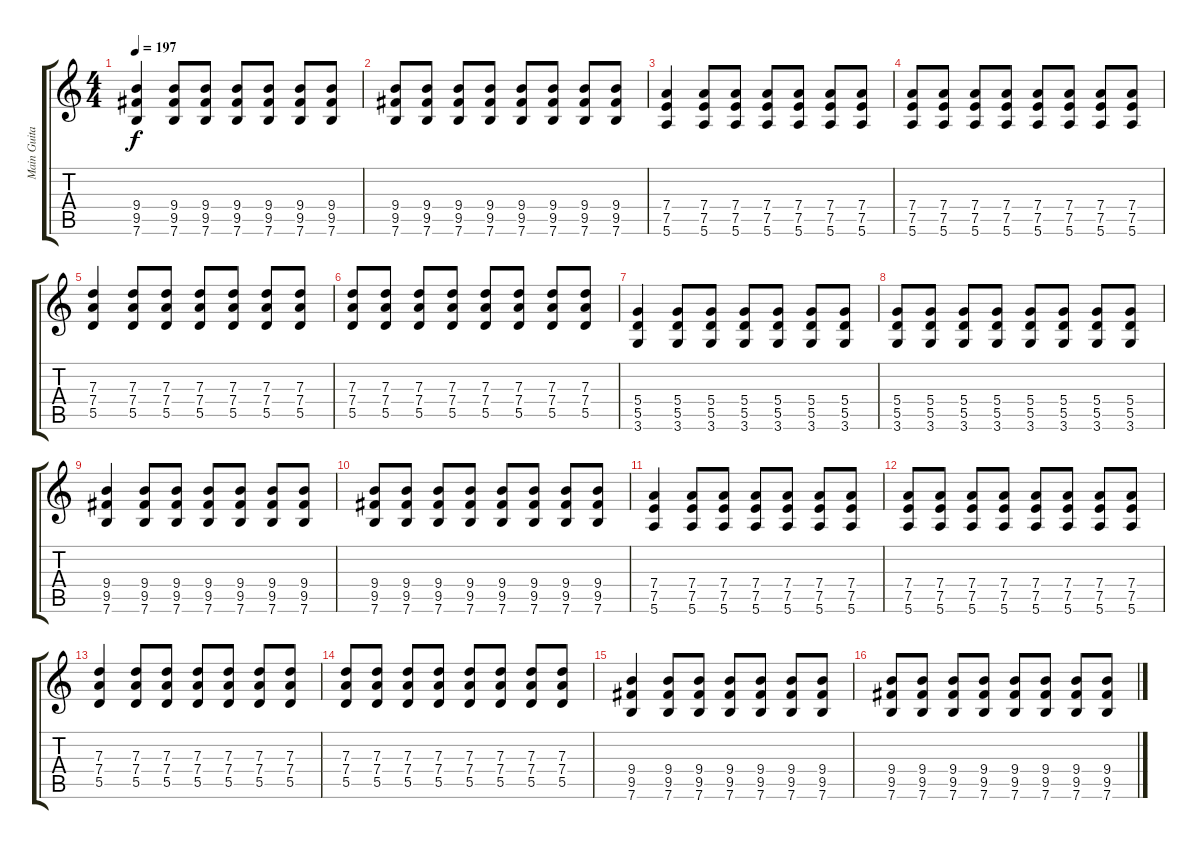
\track ("Main Guitar" "Main Guita") {instrument distortionguitar}
\staff {score tabs}
\tuning (E4 B3 G3 D3 A2 E2) {hide}
\ts (4 4)
\tempo 197
\clef g2
\ks c
(9.4 9.5 7.6).4{dy f} (9.4 9.5 7.6).8 (9.4 9.5 7.6).8 (9.4 9.5 7.6).8 (9.4 9.5 7.6).8 (9.4 9.5 7.6).8 (9.4 9.5 7.6).8 |
(9.4 9.5 7.6).8 (9.4 9.5 7.6).8 (9.4 9.5 7.6).8 (9.4 9.5 7.6).8 (9.4 9.5 7.6).8 (9.4 9.5 7.6).8 (9.4 9.5 7.6).8 (9.4 9.5 7.6).8 |
(7.4 7.5 5.6).4 (7.4 7.5 5.6).8 (7.4 7.5 5.6).8 (7.4 7.5 5.6).8 (7.4 7.5 5.6).8 (7.4 7.5 5.6).8 (7.4 7.5 5.6).8 |
(7.4 7.5 5.6).8 (7.4 7.5 5.6).8 (7.4 7.5 5.6).8 (7.4 7.5 5.6).8 (7.4 7.5 5.6).8 (7.4 7.5 5.6).8 (7.4 7.5 5.6).8 (7.4 7.5 5.6).8 |
(7.3 7.4 5.5).4 (7.3 7.4 5.5).8 (7.3 7.4 5.5).8 (7.3 7.4 5.5).8 (7.3 7.4 5.5).8 (7.3 7.4 5.5).8 (7.3 7.4 5.5).8 |
(7.3 7.4 5.5).8 (7.3 7.4 5.5).8 (7.3 7.4 5.5).8 (7.3 7.4 5.5).8 (7.3 7.4 5.5).8 (7.3 7.4 5.5).8 (7.3 7.4 5.5).8 (7.3 7.4 5.5).8 |
(5.4 5.5 3.6).4 (5.4 5.5 3.6).8 (5.4 5.5 3.6).8 (5.4 5.5 3.6).8 (5.4 5.5 3.6).8 (5.4 5.5 3.6).8 (5.4 5.5 3.6).8 |
(5.4 5.5 3.6).8 (5.4 5.5 3.6).8 (5.4 5.5 3.6).8 (5.4 5.5 3.6).8 (5.4 5.5 3.6).8 (5.4 5.5 3.6).8 (5.4 5.5 3.6).8 (5.4 5.5 3.6).8 |
(9.4 9.5 7.6).4 (9.4 9.5 7.6).8 (9.4 9.5 7.6).8 (9.4 9.5 7.6).8 (9.4 9.5 7.6).8 (9.4 9.5 7.6).8 (9.4 9.5 7.6).8 |
(9.4 9.5 7.6).8 (9.4 9.5 7.6).8 (9.4 9.5 7.6).8 (9.4 9.5 7.6).8 (9.4 9.5 7.6).8 (9.4 9.5 7.6).8 (9.4 9.5 7.6).8 (9.4 9.5 7.6).8 |
(7.4 7.5 5.6).4 (7.4 7.5 5.6).8 (7.4 7.5 5.6).8 (7.4 7.5 5.6).8 (7.4 7.5 5.6).8 (7.4 7.5 5.6).8 (7.4 7.5 5.6).8 |
(7.4 7.5 5.6).8 (7.4 7.5 5.6).8 (7.4 7.5 5.6).8 (7.4 7.5 5.6).8 (7.4 7.5 5.6).8 (7.4 7.5 5.6).8 (7.4 7.5 5.6).8 (7.4 7.5 5.6).8 |
(7.3 7.4 5.5).4 (7.3 7.4 5.5).8 (7.3 7.4 5.5).8 (7.3 7.4 5.5).8 (7.3 7.4 5.5).8 (7.3 7.4 5.5).8 (7.3 7.4 5.5).8 |
(7.3 7.4 5.5).8 (7.3 7.4 5.5).8 (7.3 7.4 5.5).8 (7.3 7.4 5.5).8 (7.3 7.4 5.5).8 (7.3 7.4 5.5).8 (7.3 7.4 5.5).8 (7.3 7.4 5.5).8 |
(9.4 9.5 7.6).4 (9.4 9.5 7.6).8 (9.4 9.5 7.6).8 (9.4 9.5 7.6).8 (9.4 9.5 7.6).8 (9.4 9.5 7.6).8 (9.4 9.5 7.6).8 |
(9.4 9.5 7.6).8 (9.4 9.5 7.6).8 (9.4 9.5 7.6).8 (9.4 9.5 7.6).8 (9.4 9.5 7.6).8 (9.4 9.5 7.6).8 (9.4 9.5 7.6).8 (9.4 9.5 7.6).8
